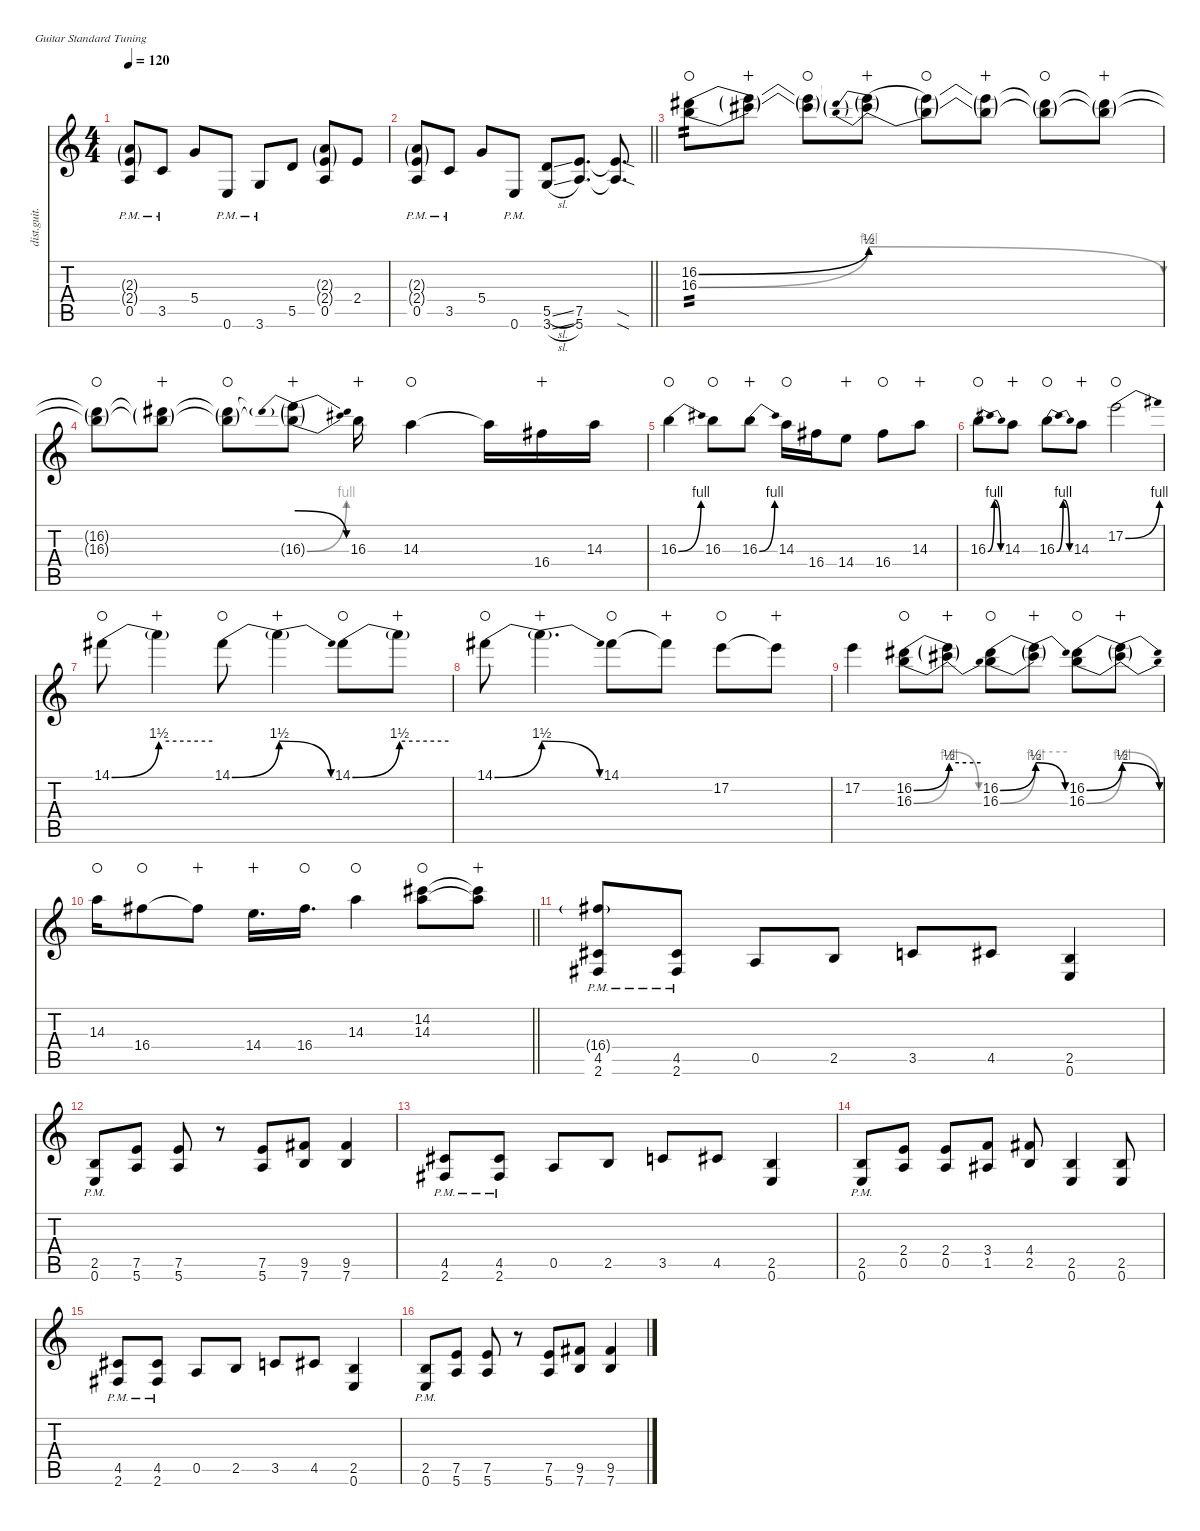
\defaultSystemsLayout 4
\hideDynamics
\bracketExtendMode nobrackets
\otherSystemsTrackNameOrientation horizontal
\track ("Guitar 1" "dist.guit.") {defaultSystemsLayout 4 mute instrument distortionguitar}
\staff {score tabs}
\tuning (E4 B3 G3 D3 A2 E2)
\ts (4 4)
\tempo 120
\clef g2
\ks c
(2.3{g} 2.4{g} 0.5{pm}).8{dy ppp beam Up} 3.5{pm}.8{beam Up} 5.4.8{beam Up} 0.6{pm}.8{beam Up} 3.6{pm}.8{beam Up} 5.5.8{beam Up} (2.3{g} 2.4{g} 0.5).8{beam Up} 2.4.8{beam Up} |
\barLineRight lightlight
(2.3{g} 2.4{g} 0.5{pm}).8{beam Up} 3.5{pm}.8{beam Up} 5.4.8{beam Up} 0.6{pm}.8{beam Up} (5.5{sl} 3.6{sl}).8{beam Up} (7.5 5.6).8{d beam Up} (7.5{sod t} 5.6{sod t}).8{d beam Up} |
(16.2{be (bend 0 0 60 2) acc #} 16.3{be (bend 0 0 60 4)}).8{tp 2 dy f waho beam Down} (16.2{t} 16.3{t}).8{wahc beam Down} (16.2{t} 16.3{t}).8{waho beam Down} (16.2{be (prebend 0 2 60 2) t} 16.3{be (prebendrelease 0 4 60 0) t}).8{wahc beam Down} (16.2{t} 16.3{t}).8{waho beam Down} (16.2{t} 16.3{t}).8{wahc beam Down} (16.2{t acc #} 16.3{t}).8{waho beam Down} (16.2{t acc #} 16.3{t}).8{wahc beam Down} |
(16.2{t acc #} 16.3{t}).8{waho beam Down} (16.2{t acc #} 16.3{t}).8{wahc beam Down} (16.2{t acc #} 16.3{t}).8{waho beam Down} (16.2{be (prebendrelease 0 2 60 0) t} 16.3{be (bend 0 0 60 4) t}).8{wahc beam Down} 16.3.16{wahc beam Down} 14.3.4{waho beam Down} 14.3{t}.16{beam Down} 16.4{acc #}.16{wahc beam Down} 14.3.16{beam Down} |
16.3{be (bend 0 0 15 4)}.4{waho beam Down} 16.3.8{waho beam Down} 16.3{be (bend 0 0 15 4)}.8{wahc beam Down} 14.3.16{waho beam Down} 16.4{acc #}.16{beam Down} 14.4.8{wahc beam Down} 16.4{acc #}.8{waho beam Down} 14.3.8{wahc beam Down} |
16.3{be (bendrelease 0 0 9.999999599999999 4 30 4 45 0)}.8{waho beam Down} 14.3.8{wahc beam Down} 16.3{be (bendrelease 0 0 9.999999599999999 4 30 4 45 0)}.8{waho beam Down} 14.3.8{wahc beam Down} 17.2{be (bend 0 0 15 4)}.2{waho beam Down} |
14.1{be (bend 0 0 60 6) acc #}.8{waho beam Down} 14.1{be (hold 0 6 60 6) t}.4{wahc beam Down} 14.1{be (bend 0 0 60 6) acc #}.8{waho beam Down} 14.1{be (release 0 6 60 0) t}.4{wahc beam Down} 14.1{be (bend 0 0 60 6) acc #}.8{waho beam Down} 14.1{be (hold 0 6 60 6) t}.8{wahc beam Down} |
14.1{be (bend 0 0 60 6) acc #}.8{waho beam Down} 14.1{be (release 0 6 60 0) t}.4{d wahc beam Down} 14.1{acc #}.8{waho beam Down} 14.1{t acc #}.8{wahc beam Down} 17.2.8{waho beam Down} 17.2{t}.8{wahc beam Down} |
17.2.4{beam Down} (16.2{be (bend 0 0 60 2) acc #} 16.3{be (bend 0 0 60 4)}).8{waho beam Down} (16.2{be (hold 0 2 60 2) t} 16.3{be (release 0 4 60 0) t}).8{wahc beam Down} (16.2{be (bend 0 0 60 2) acc #} 16.3{be (bend 0 0 60 4)}).8{waho beam Down} (16.2{be (release 0 2 60 0) t} 16.3{be (hold 0 4 60 4) t}).8{wahc beam Down} (16.2{be (bend 0 0 60 2) acc #} 16.3{be (bend 0 0 60 4)}).8{waho beam Down} (16.2{be (release 0 2 60 0) t} 16.3{be (release 0 4 60 0) t}).8{wahc beam Down} |
\barLineRight lightlight
14.3.16{waho beam Down} 16.4{acc #}.8{waho beam Down} 16.4{t acc #}.8{wahc beam Down} 14.4.16{d wahc beam Down} 16.4{acc #}.16{d waho beam Down} 14.3.4{waho beam Down} (14.2{acc #} 14.3).8{waho beam Down} (14.2{t acc #} 14.3{t}).8{wahc beam Down} |
(16.4{g acc #} 4.5{pm acc #} 2.6{pm acc #}).8{beam Up} (4.5{pm acc #} 2.6{pm acc #}).8{beam Up} 0.5.8{beam Up} 2.5.8{beam Up} 3.5.8{beam Up} 4.5{acc #}.8{beam Up} (2.5 0.6).4{beam Up} |
(2.5{pm} 0.6{pm}).8{beam Up} (7.5 5.6).8{beam Up} (7.5 5.6).8{beam Up} r.8{beam Up} (7.5 5.6).8{beam Up} (9.5{acc #} 7.6).8{beam Up} (9.5{acc #} 7.6).4{beam Up} |
(4.5{pm acc #} 2.6{pm acc #}).8{beam Up} (4.5{pm acc #} 2.6{pm acc #}).8{beam Up} 0.5.8{beam Up} 2.5.8{beam Up} 3.5.8{beam Up} 4.5{acc #}.8{beam Up} (2.5 0.6).4{beam Up} |
(2.5{pm} 0.6{pm}).8{beam Up} (2.4 0.5).8{beam Up} (2.4 0.5).8{beam Up} (3.4 1.5{acc #}).8{beam Up} (4.4{acc #} 2.5).8{beam Up} (2.5 0.6).4{beam Up} (2.5 0.6).8{beam Up} |
(4.5{pm acc #} 2.6{pm acc #}).8{beam Up} (4.5{pm acc #} 2.6{pm acc #}).8{beam Up} 0.5.8{beam Up} 2.5.8{beam Up} 3.5.8{beam Up} 4.5{acc #}.8{beam Up} (2.5 0.6).4{beam Up} |
(2.5{pm} 0.6{pm}).8{beam Up} (7.5 5.6).8{beam Up} (7.5 5.6).8{beam Up} r.8{beam Up} (7.5 5.6).8{beam Up} (9.5{acc #} 7.6).8{beam Up} (9.5{acc #} 7.6).4{beam Up}
